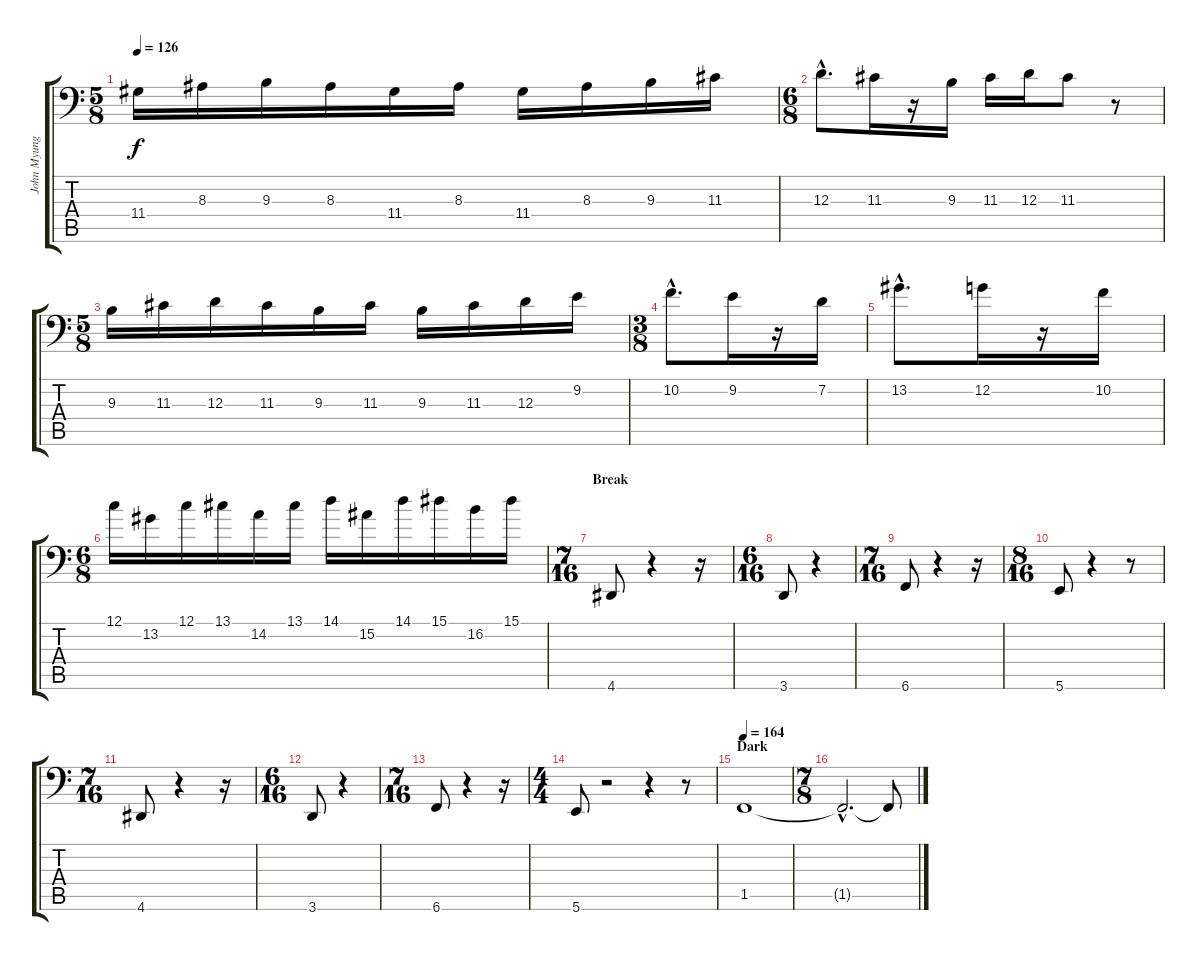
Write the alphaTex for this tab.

\track ("John Myung" "John Myung") {instrument electricbassfinger}
\staff {score tabs}
\tuning (C3 G2 D2 A1 E1 B0) {hide}
\ts (5 8)
\tempo 126
\clef f4
\ks c
11.4.16{dy f} 8.3.16 9.3.16 8.3.16 11.4.16 8.3.16 11.4.16 8.3.16 9.3.16 11.3.16 |
\ts (6 8)
12.3{hac}.8{d} 11.3.16 r.16 9.3.16 11.3.16 12.3.16 11.3.8 r.8 |
\ts (5 8)
9.3.16 11.3.16 12.3.16 11.3.16 9.3.16 11.3.16 9.3.16 11.3.16 12.3.16 9.2.16 |
\ts (3 8)
10.2{hac}.8{d} 9.2.16 r.16 7.2.16 |
13.2{hac}.8{d} 12.2.16 r.16 10.2.16 |
\ts (6 8)
12.1.16 13.2.16 12.1.16 13.1.16 14.2.16 13.1.16 14.1.16 15.2.16 14.1.16 15.1.16 16.2.16 15.1.16 |
\ts (7 16)
\section ("" "Break")
4.6.8 r.4 r.16 |
\ts (6 16)
3.6.8 r.4 |
\ts (7 16)
6.6.8 r.4 r.16 |
\ts (8 16)
5.6.8 r.4 r.8 |
\ts (7 16)
4.6.8 r.4 r.16 |
\ts (6 16)
3.6.8 r.4 |
\ts (7 16)
6.6.8 r.4 r.16 |
\ts (4 4)
5.6.8 r.2 r.4 r.8 |
\section ("" "Dark")
\tempo 164
1.5.1 |
\ts (7 8)
1.5{hac t}.2{d} 1.5{t}.8
